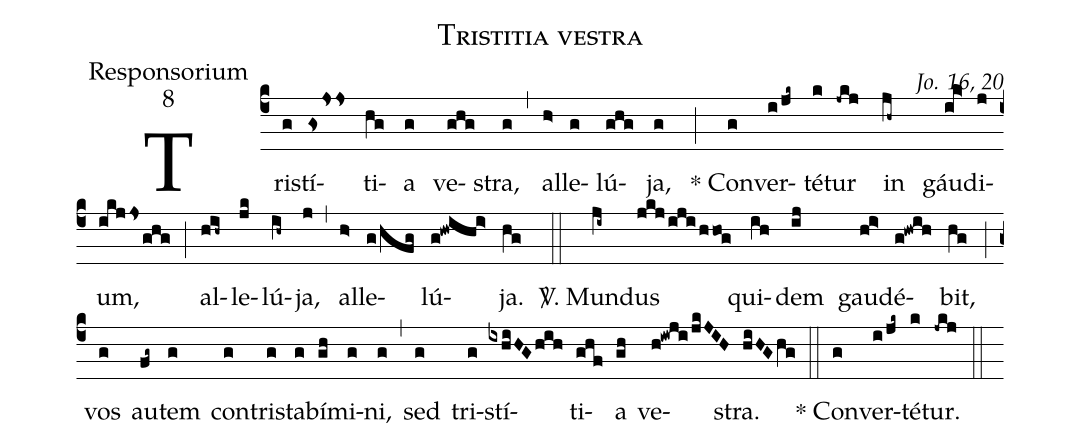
name:Tristitia vestra;
office-part:Responsorium;
mode:8;
commentary:Jo. 16, 20;
%%
(c4)Tri(g)stí(gsjss)ti(hg)a(g) ve(ghg)stra,(g) (,) al(h>)le(g)lú(ghg)ja,(g) (;)

<sp>*</sp> Con(g)ver(i/jk~)té(k)tur(-jkj) in(jh~) gáu(ik>)di(j)um,(ikjjs/ghg) (;) al(hih~)le(jk)lú(ih~)ja,(j) (,) al(h>)le(g/hfg)lú(g!hwihi>)ja.(hg) (::)

<sp>V/</sp>. Mun(ji~)dus(jkj/iji/hhog) qui(ih)dem(ij) gau(hi>)dé(g!hwih)bit,(hg) (;) vos(g) au(fg~)tem(g) con(g)tri(g)sta(g)bí(gh)mi(g)ni,(g) (,) sed(g) tri(g)stí(ixhiHGhih)ti(ghf)a(gh) ve(h!iwji/jkJIH)stra.(hiHGhg) (::)

<sp>*</sp> Con(g)ver(i/jk~)té(k)tur.(-jkj) (::)
